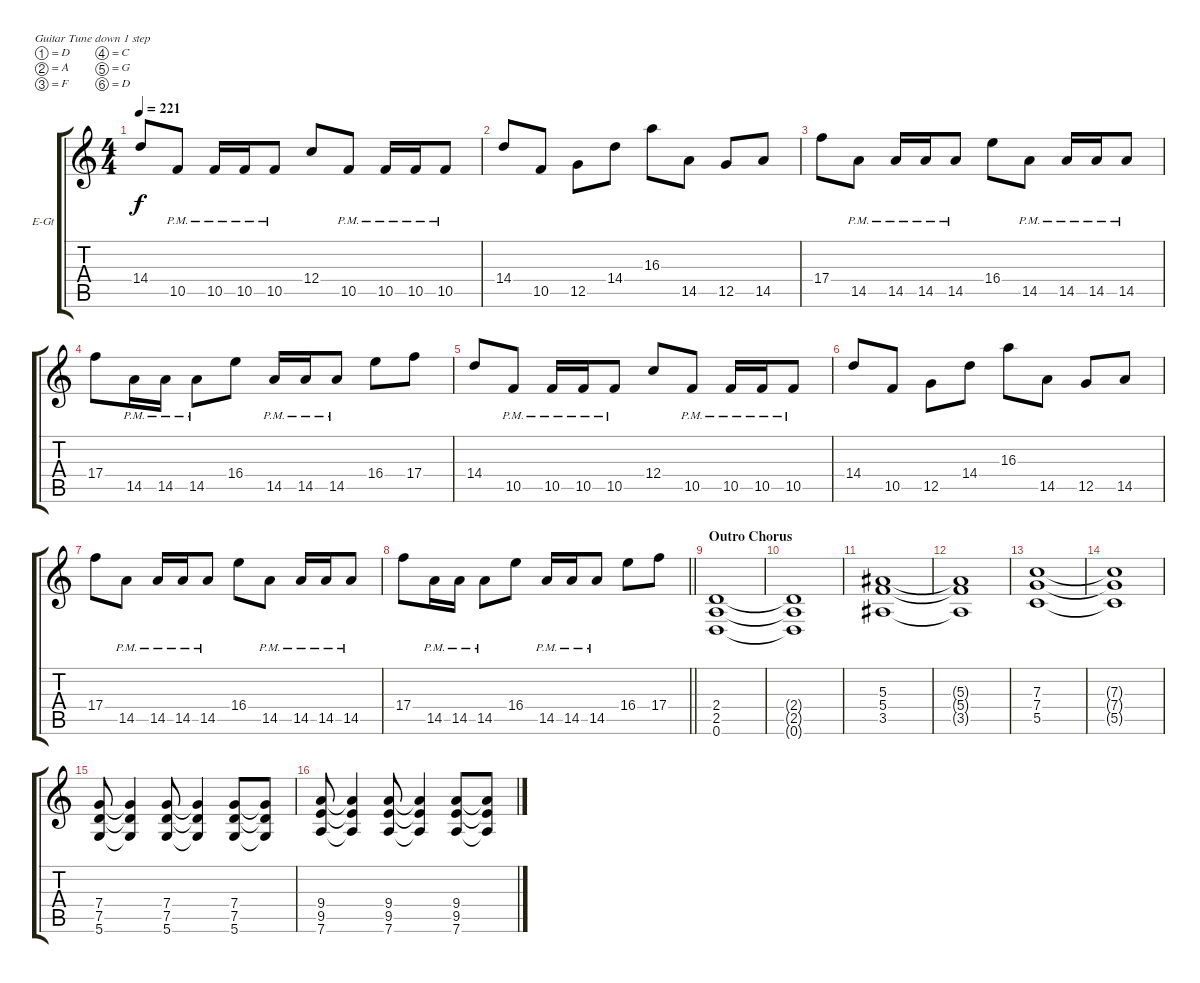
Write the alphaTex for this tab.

\bracketExtendMode groupsimilarinstruments
\firstSystemTrackNameOrientation horizontal
\otherSystemsTrackNameOrientation horizontal
\track ("Matt Heafy" "E-Gt") {instrument distortionguitar}
\staff {score tabs}
\tuning (D4 A3 F3 C3 G2 D2)
\ts (4 4)
\tempo 221
\clef g2
\ks c
14.4.8{dy f} 10.5{pm}.8 10.5{pm}.16 10.5{pm}.16 10.5{pm}.8 12.4.8 10.5{pm}.8 10.5{pm}.16 10.5{pm}.16 10.5{pm}.8 |
14.4.8 10.5.8 12.5.8 14.4.8 16.3.8 14.5.8 12.5.8 14.5.8 |
17.4.8 14.5{pm}.8 14.5{pm}.16 14.5{pm}.16 14.5{pm}.8 16.4.8 14.5{pm}.8 14.5{pm}.16 14.5{pm}.16 14.5{pm}.8 |
17.4.8 14.5{pm}.16 14.5{pm}.16 14.5{pm}.8 16.4.8 14.5{pm}.16 14.5{pm}.16 14.5{pm}.8 16.4.8 17.4.8 |
14.4.8 10.5{pm}.8 10.5{pm}.16 10.5{pm}.16 10.5{pm}.8 12.4.8 10.5{pm}.8 10.5{pm}.16 10.5{pm}.16 10.5{pm}.8 |
14.4.8 10.5.8 12.5.8 14.4.8 16.3.8 14.5.8 12.5.8 14.5.8 |
17.4.8 14.5{pm}.8 14.5{pm}.16 14.5{pm}.16 14.5{pm}.8 16.4.8 14.5{pm}.8 14.5{pm}.16 14.5{pm}.16 14.5{pm}.8 |
\barLineRight lightlight
17.4.8 14.5{pm}.16 14.5{pm}.16 14.5{pm}.8 16.4.8 14.5{pm}.16 14.5{pm}.16 14.5{pm}.8 16.4.8 17.4.8 |
\section ("" "Outro Chorus")
(2.4 2.5 0.6).1 |
(2.4{t} 2.5{t} 0.6{t}).1 |
(5.3 5.4 3.5).1 |
(5.3{t} 5.4{t} 3.5{t}).1 |
(7.3 7.4 5.5).1 |
(7.3{t} 7.4{t} 5.5{t}).1 |
(7.4 7.5 5.6).8 (7.4{t} 7.5{t} 5.6{t}).4 (7.4 7.5 5.6).8 (7.4{t} 7.5{t} 5.6{t}).4 (7.4 7.5 5.6).8 (7.4{t} 7.5{t} 5.6{t}).8 |
(9.4 9.5 7.6).8 (9.4{t} 9.5{t} 7.6{t}).4 (9.4 9.5 7.6).8 (9.4{t} 9.5{t} 7.6{t}).4 (9.4 9.5 7.6).8 (9.4{t} 9.5{t} 7.6{t}).8
